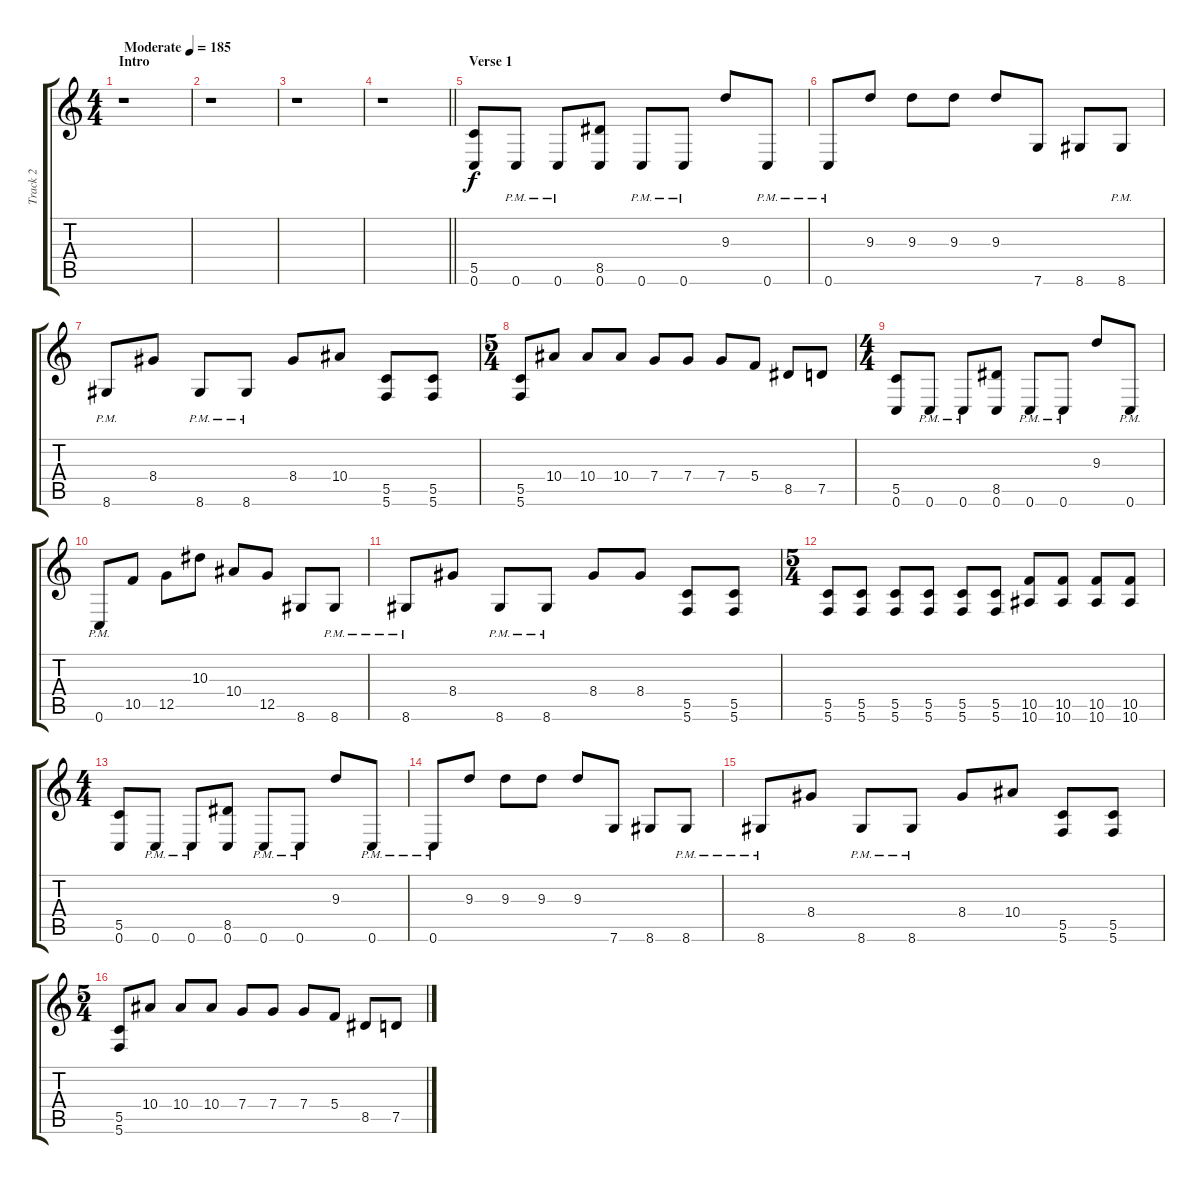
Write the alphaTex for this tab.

\track ("Track 2" "Track 2") {instrument distortionguitar}
\staff {score tabs}
\tuning (D4 A3 F3 C3 G2 C2) {hide}
\ts (4 4)
\section ("" "Intro")
\tempo (185 "Moderate")
\clef g2
\ks c
r.1{dy f instrument distortionguitar} |
r.1 |
r.1 |
\barLineRight lightlight
r.1 |
\section ("" "Verse 1")
(5.5 0.6).8 0.6{pm}.8 0.6{pm}.8 (8.5 0.6).8 0.6{pm}.8 0.6{pm}.8 9.3.8 0.6{pm}.8 |
0.6{pm}.8 9.3.8 9.3.8 9.3.8 9.3.8 7.6.8 8.6.8 8.6{pm}.8 |
8.6{pm}.8 8.4.8 8.6{pm}.8 8.6{pm}.8 8.4.8 10.4.8 (5.5 5.6).8 (5.5 5.6).8 |
\ts (5 4)
(5.5 5.6).8 10.4.8 10.4.8 10.4.8 7.4.8 7.4.8 7.4.8 5.4.8 8.5.8 7.5.8 |
\ts (4 4)
(5.5 0.6).8 0.6{pm}.8 0.6{pm}.8 (8.5 0.6).8 0.6{pm}.8 0.6{pm}.8 9.3.8 0.6{pm}.8 |
0.6{pm}.8 10.5.8 12.5.8 10.3.8 10.4.8 12.5.8 8.6.8 8.6{pm}.8 |
8.6{pm}.8 8.4.8 8.6{pm}.8 8.6{pm}.8 8.4.8 8.4.8 (5.5 5.6).8 (5.5 5.6).8 |
\ts (5 4)
(5.5 5.6).8 (5.5 5.6).8 (5.5 5.6).8 (5.5 5.6).8 (5.5 5.6).8 (5.5 5.6).8 (10.5 10.6).8 (10.5 10.6).8 (10.5 10.6).8 (10.5 10.6).8 |
\ts (4 4)
(5.5 0.6).8 0.6{pm}.8 0.6{pm}.8 (8.5 0.6).8 0.6{pm}.8 0.6{pm}.8 9.3.8 0.6{pm}.8 |
0.6{pm}.8 9.3.8 9.3.8 9.3.8 9.3.8 7.6.8 8.6.8 8.6{pm}.8 |
8.6{pm}.8 8.4.8 8.6{pm}.8 8.6{pm}.8 8.4.8 10.4.8 (5.5 5.6).8 (5.5 5.6).8 |
\ts (5 4)
(5.5 5.6).8 10.4.8 10.4.8 10.4.8 7.4.8 7.4.8 7.4.8 5.4.8 8.5.8 7.5.8
